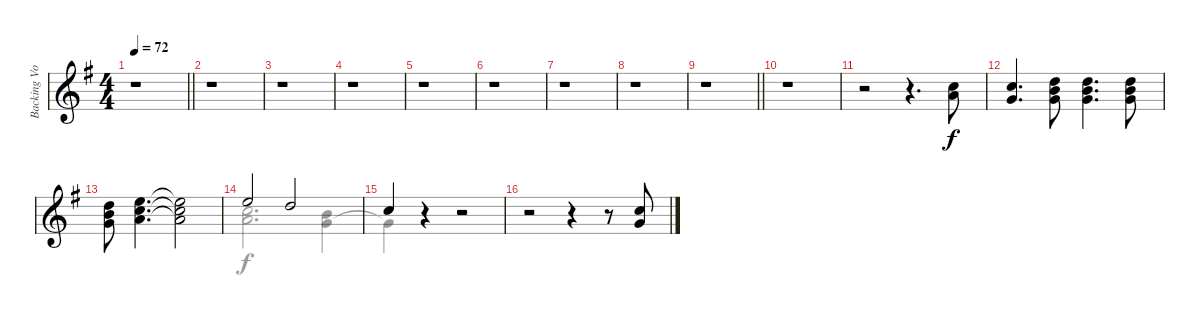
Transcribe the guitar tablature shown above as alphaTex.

\track ("Backing Vocals" "Backing Vo") {instrument choiraahs}
\staff {score}
\tuning (E5 B4 G4 D4 A3 E3) {hide}
\voice
\ts (4 4)
\tempo 72
\clef g2
\barLineRight lightlight
\ks eminor
r.1{dy f} |
r.1 |
r.1 |
r.1 |
r.1 |
r.1 |
r.1 |
r.1 |
\barLineRight lightlight
r.1 |
r.1 |
r.2 r.4{d} (1.2 2.3).8 |
(1.2 0.3).4{d} (0.2 0.3 12.4).8 (0.2 0.3 12.4).4{d} (0.2 0.3 12.4).8 |
(0.2 0.3 12.4).8 (0.1 1.2 2.3).4{d} (0.1{t} 1.2{t} 2.3{t}).2 |
0.1.2 3.2.2 |
1.2.4 r.4 r.2 |
r.2 r.4 r.8 (1.2 0.3).8
\voice
\clef g2
\ottava regular
\simile none
\barLineRight lightlight
\ks eminor
|
|
|
|
|
|
|
|
\barLineRight lightlight
|
|
|
|
|
(1.2 2.3).2{d} (0.2 0.3).4 |
0.3{t}.4 r.4 r.2 |
